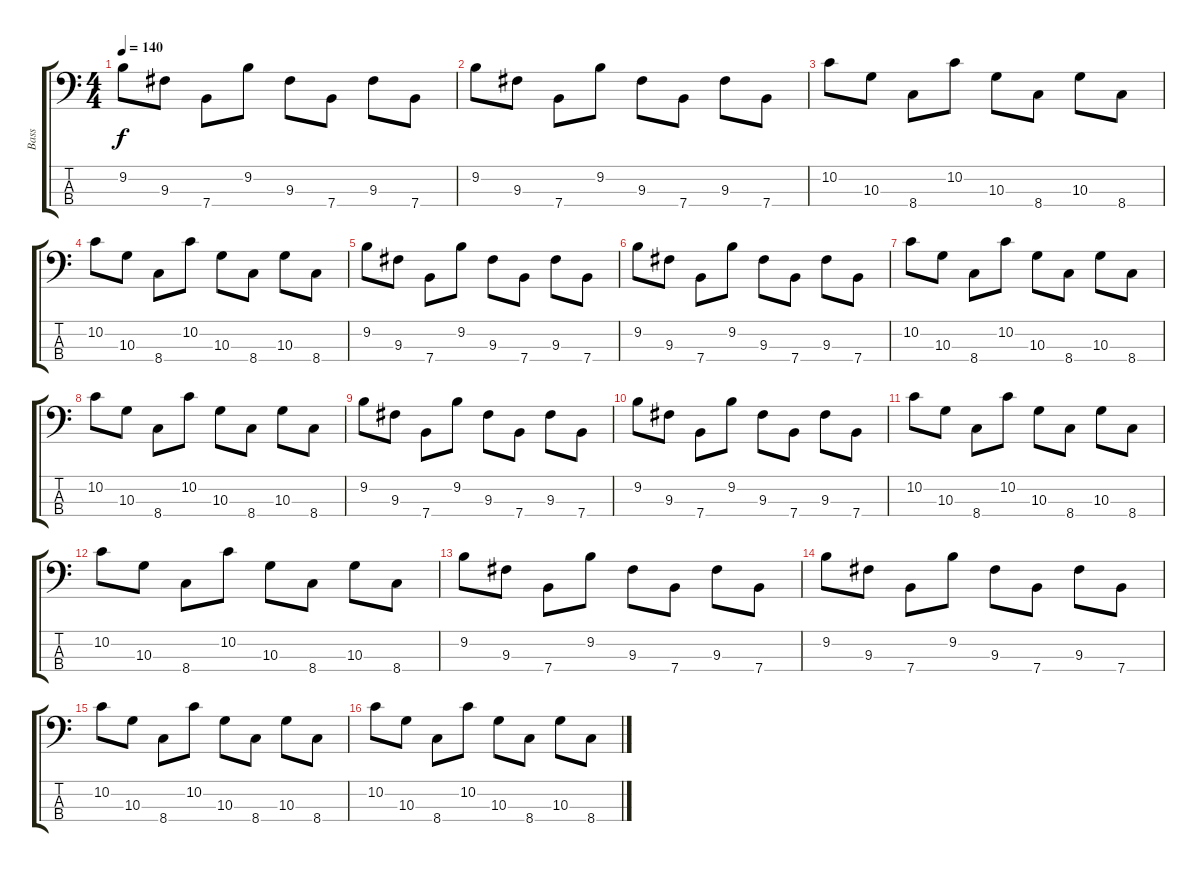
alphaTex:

\track ("Bass" "Bass") {instrument electricbassfinger}
\staff {score tabs}
\tuning (G2 D2 A1 E1) {hide}
\ts (4 4)
\tempo 140
\clef f4
\ks c
9.2.8{dy f} 9.3.8 7.4.8 9.2.8 9.3.8 7.4.8 9.3.8 7.4.8 |
9.2.8 9.3.8 7.4.8 9.2.8 9.3.8 7.4.8 9.3.8 7.4.8 |
10.2.8 10.3.8 8.4.8 10.2.8 10.3.8 8.4.8 10.3.8 8.4.8 |
10.2.8 10.3.8 8.4.8 10.2.8 10.3.8 8.4.8 10.3.8 8.4.8 |
9.2.8 9.3.8 7.4.8 9.2.8 9.3.8 7.4.8 9.3.8 7.4.8 |
9.2.8 9.3.8 7.4.8 9.2.8 9.3.8 7.4.8 9.3.8 7.4.8 |
10.2.8 10.3.8 8.4.8 10.2.8 10.3.8 8.4.8 10.3.8 8.4.8 |
10.2.8 10.3.8 8.4.8 10.2.8 10.3.8 8.4.8 10.3.8 8.4.8 |
9.2.8 9.3.8 7.4.8 9.2.8 9.3.8 7.4.8 9.3.8 7.4.8 |
9.2.8 9.3.8 7.4.8 9.2.8 9.3.8 7.4.8 9.3.8 7.4.8 |
10.2.8 10.3.8 8.4.8 10.2.8 10.3.8 8.4.8 10.3.8 8.4.8 |
10.2.8 10.3.8 8.4.8 10.2.8 10.3.8 8.4.8 10.3.8 8.4.8 |
9.2.8 9.3.8 7.4.8 9.2.8 9.3.8 7.4.8 9.3.8 7.4.8 |
9.2.8 9.3.8 7.4.8 9.2.8 9.3.8 7.4.8 9.3.8 7.4.8 |
10.2.8 10.3.8 8.4.8 10.2.8 10.3.8 8.4.8 10.3.8 8.4.8 |
10.2.8 10.3.8 8.4.8 10.2.8 10.3.8 8.4.8 10.3.8 8.4.8
